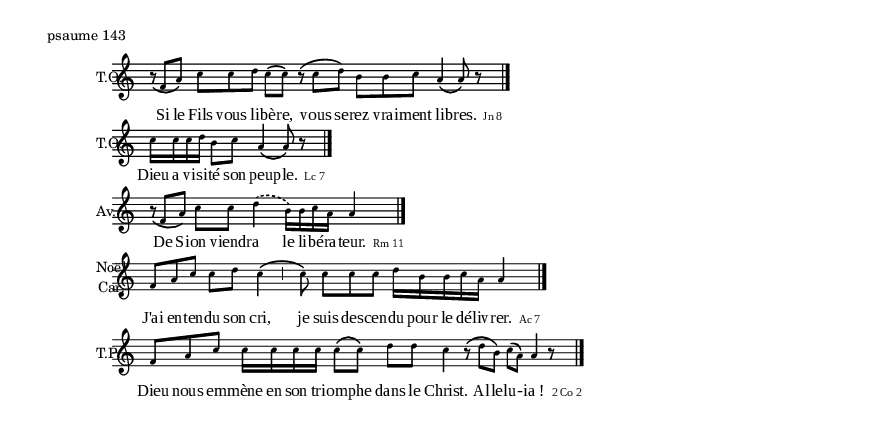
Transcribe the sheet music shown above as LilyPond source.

\version "2.10.0"
 \include "definitions.ly"
 \markup {psaume  143}


\relative c' { 
	\new Staff {
		\cadenzaOn
		\set Staff.instrumentName = \markup{ \center-align { T.O. } }
		
		\times 2/3 { r8_\( f[ a\)] } \times 2/3 { c[ c  d] } c[\( c\)] \pespace \times 2/3 { r\(\pespace c[ d\)] } \times 2/3 { b[ b  c] } \times 2/3 { a4\(   a8\) } r8
		
		
		
		\endBar
	}

	\addlyrics {
		
		Si le Fils vous li -- bè -- re, vous se -- rez vrai -- ment li -- bres.
		\markup { \citation #"Jn 8" } }
	
	
}
\relative c' { 
	\new Staff {
		\cadenzaOn
		\set Staff.instrumentName = \markup{ \center-align { T.O. } }
		c'16[ c c d]
		b8[ c]
		a4\( a8\) r8
		\endBar
	}

	\addlyrics {
		
		Dieu a vi -- si -- té son peu -- ple.
		\markup { \citation #"Lc 7" } }
	
	
}
\relative c' { 
	\new Staff {
		\cadenzaOn
		\set Staff.instrumentName = \markup{ \center-align { Av. } }
		
		\times 2/3 { r8_\( f[ a\)] } c[ c]
		\slurDashed
		d4( \pespace \pespace b16)[ b c a] a4
		
		
		
		\endBar
	}

	\addlyrics {
		
		De Si -- on viendr -- a le li -- bé -- ra -- teur.
		\markup { \citation #"Rm 11" } }
	
	
}

\relative c' { 
	\new Staff {
		\cadenzaOn
		\set Staff.instrumentName = \markup{ \center-align { Noël Car. } }
		\times 2/3 { f8[ a c] }
		c8[ d]
		 \times 2/3 { c4\(\pespace\cesure \pespace c8\) }
		 \times 2/3 { c8[ c c] }
		\times 2/5 {d16[b b c a]} a4
		\endBar
	}

	\addlyrics {
		
		J'ai en -- ten -- du son cri, je suis des -- cen -- du pour le dé -- liv -- rer.
		\markup { \citation #"Ac 7" } }
	
	
}
\relative c' { 
	\new Staff {
		\cadenzaOn
		\set Staff.instrumentName = \markup{ \center-align { T.P. } }
		
		\times 2/3 {f8[ a c]} c16[ c c c] c8[\( c\)] d[ d] c4 
		
\espall \pespace
		\times 2/3 { r
8\( \pespace d[ b\)] } c[\( a\)] a4 r8
		
		
		
		\endBar
	}

	\addlyrics {
		
		Dieu nous em -- mène en son tri -- om -- phe dans le Christ.  Al -- le -- lu -- - -- "ia !"
		\markup { \citation #"2 Co 2" } }
	
	
}

